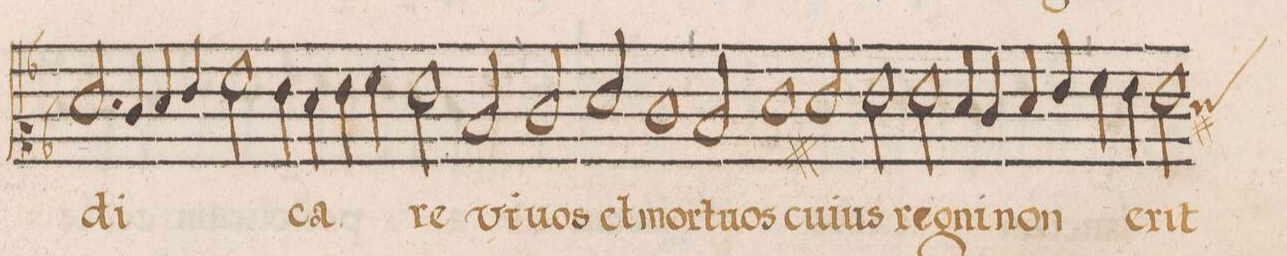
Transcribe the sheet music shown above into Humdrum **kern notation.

**kern	**text
*I"CANTVS	*
*clefC2	*
*k[b-]	*
*met(C|)	*
*M2/1	*
2.f/	-di-
4e/	.
4f/	.
4g/	.
2a\	.
=112	=112
4g\	-ca-
4f\	.
4g\	.
4a\	.
2g\	-re
2d/	vi-
=113	=113
2e/	-vos
2f/	et
1e\	mor-
=114	=114
2d/	-tu-
1f#X\	-os
2f#/	cu-
=115	=115
2g\	-ius
2g\	re-
4f/	-gni
4e/	.
4f/	non
4g/	.
=116	=116
4a\	.
4g\	e-
*custos:f#	*
2g\	-rit
*-	*-
